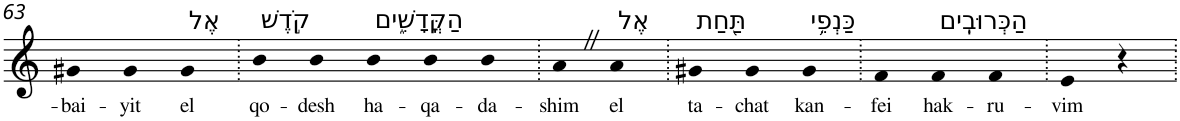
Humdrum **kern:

**kern	**text
*part1	*part1
*staff1	*staff1
*I"Piano	*
*I'Pno	*
!!LO:PB:g=z
*clefG2	*
*k[]	*
=63	=63
!	!LO:LY:b
4g#X	-bai-
!	!LO:LY:b
4g#	-yit
!LO:TX:a:t=אֶל	!
!	!LO:LY:b
4g#	el
=64.	=64.
!LO:TX:a:t=קֹ֣דֶשׁ	!
!	!LO:LY:b
4b	qo-
!	!LO:LY:b
4b	-desh
!LO:TX:a:t=הַקֳּדָשִׁ֑ים	!
!	!LO:LY:b
4b	ha-
!	!LO:LY:b
4b	-qa-
!	!LO:LY:b
4b	-da-
=65.	=65.
!	!LO:LY:b
4aZ	-shim
!LO:TX:a:t=אֶל	!
!	!LO:LY:b
4a	el
=66.	=66.
!LO:TX:a:t=תַּ֖חַת	!
!	!LO:LY:b
4g#X	ta-
!	!LO:LY:b
4g#	-chat
!LO:TX:a:t=כַּנְפֵ֥י	!
!	!LO:LY:b
4g#	kan-
=67.	=67.
!	!LO:LY:b
4f	-fei
!LO:TX:a:t=הַכְּרוּבִֽים	!
!	!LO:LY:b
4f	hak-
!	!LO:LY:b
4f	-ru-
=68.	=68.
!	!LO:LY:b
4e	-vim
4r	.
=.	=.
*-	*-
